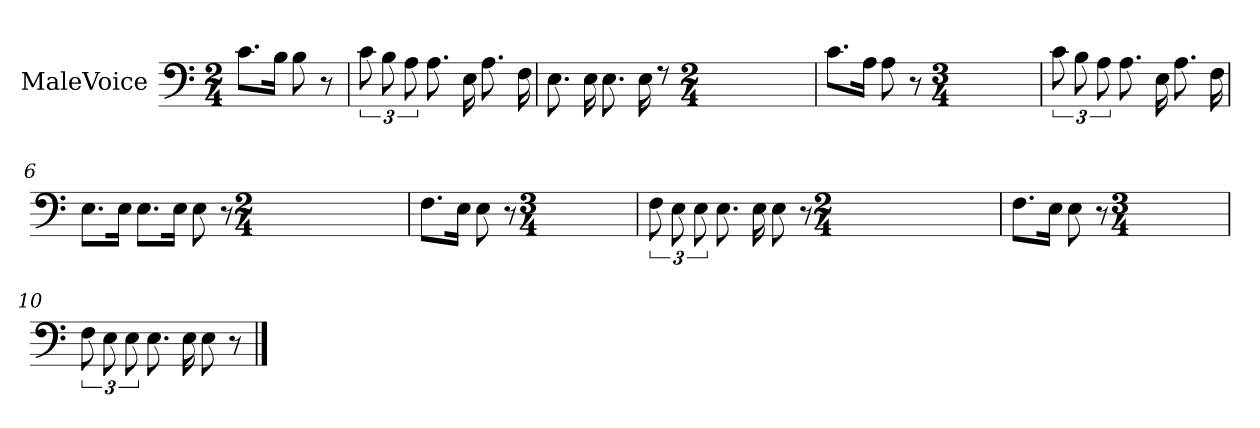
**kern
*part1
*staff1
*I"MaleVoice
*clefF4
*M2/4
*MM96
=1
8.c\L
16B\Jk
8B
8r
=2
12c
12B
12A
8.A
16E
8.A
16F
=3
8.E
16E
8.E
16E
8rF
*M2/4
=4
8.c\L
16A\Jk
8A
8r
*M3/4
=5
12c
12B
12A
8.A
16E
8.A
16F
=6
8.E\L
16E\Jk
8.E\L
16E\Jk
8E
8r
*M2/4
=7
8.F\L
16E\Jk
8E
8r
*M3/4
=8
12F
12E
12E
8.E
16E
8E
8r
*M2/4
=9
8.F\L
16E\Jk
8E
8r
*M3/4
=10
12F
12E
12E
8.E
16E
8E
8r
==
*-
